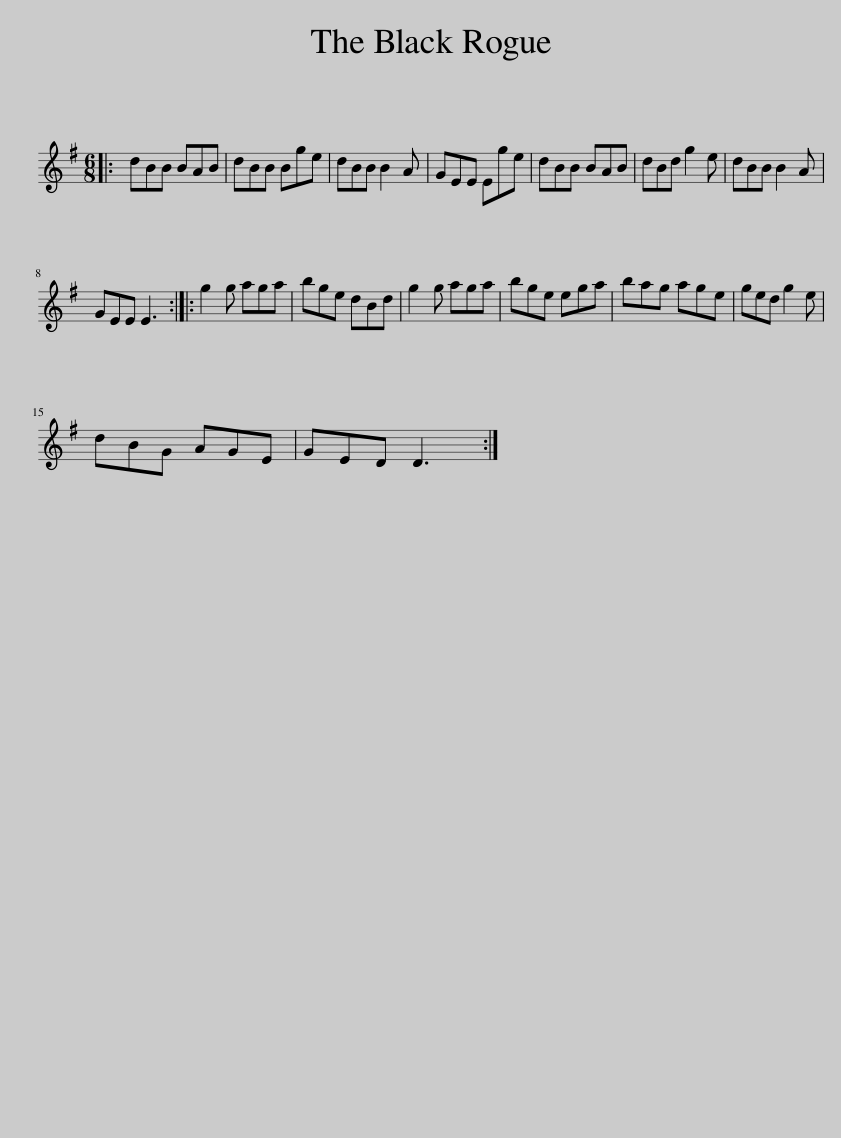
X:1
L:1/8
M:6/8
I:linebreak $
K:G
V:1 treble
V:1
|: dBB BAB | dBB Bge | dBB B2 A | GEE Ege | dBB BAB | %5
 dBd g2 e | dBB B2 A |$ GEE E3 :: g2 g aga | bge dBd | %10
 g2 g aga | bge ega | bag age | ged g2 e |$ dBG AGE | %15
 GED D3 :| %16
